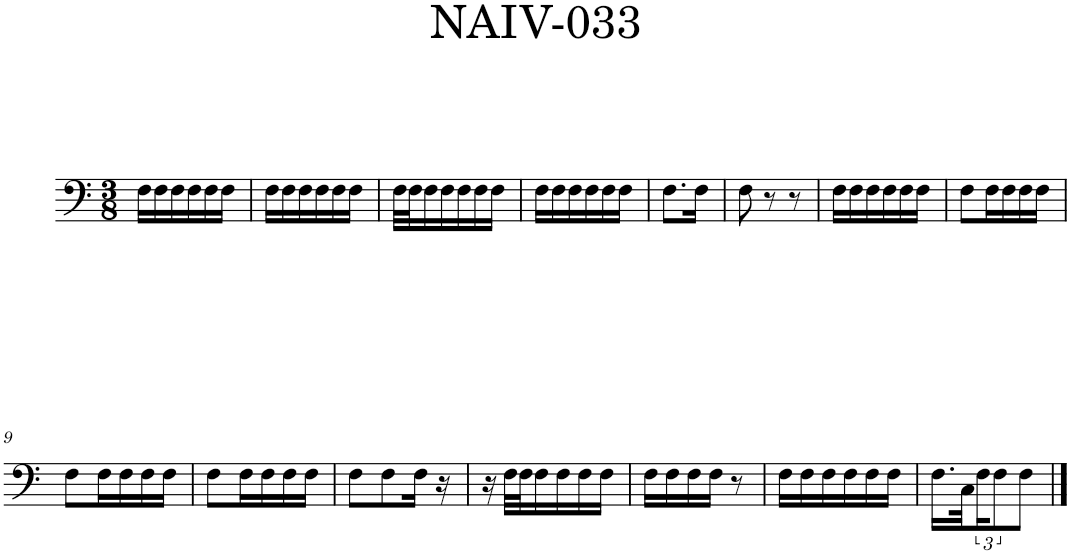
**kern
*part1
*staff1
*I"Piano
*I'Pno.
*clefF4
*k[]
*M3/8
=1
16F\LL
16F\
16F\
16F\
16F\
16F\JJ
=2
16F\LL
16F\
16F\
16F\
16F\
16F\JJ
=3
32F\LLL
32F\J
16F\
16F\
16F\
16F\
16F\JJ
=4
16F\LL
16F\
16F\
16F\
16F\
16F\JJ
=5
8.F\L
16F\Jk
=6
8F\
8r
8r
=7
16F\LL
16F\
16F\
16F\
16F\
16F\JJ
=8
8F\L
16F\L
16F\
16F\
16F\JJ
!!LO:LB:g=z
=9
8F\L
16F\L
16F\
16F\
16F\JJ
=10
8F\L
16F\L
16F\
16F\
16F\JJ
=11
8F\L
8F\
16F\Jk
16r
=12
16r
32F\LLL
32F\J
16F\
16F\
16F\
16F\JJ
=13
16F\LL
16F\
16F\
16F\JJ
8r
=14
16F\LL
16F\
16F\
16F\
16F\
16F\JJ
=15
16.F\LL
32C\K
24F\J
12F\
8F\J
==
*-
